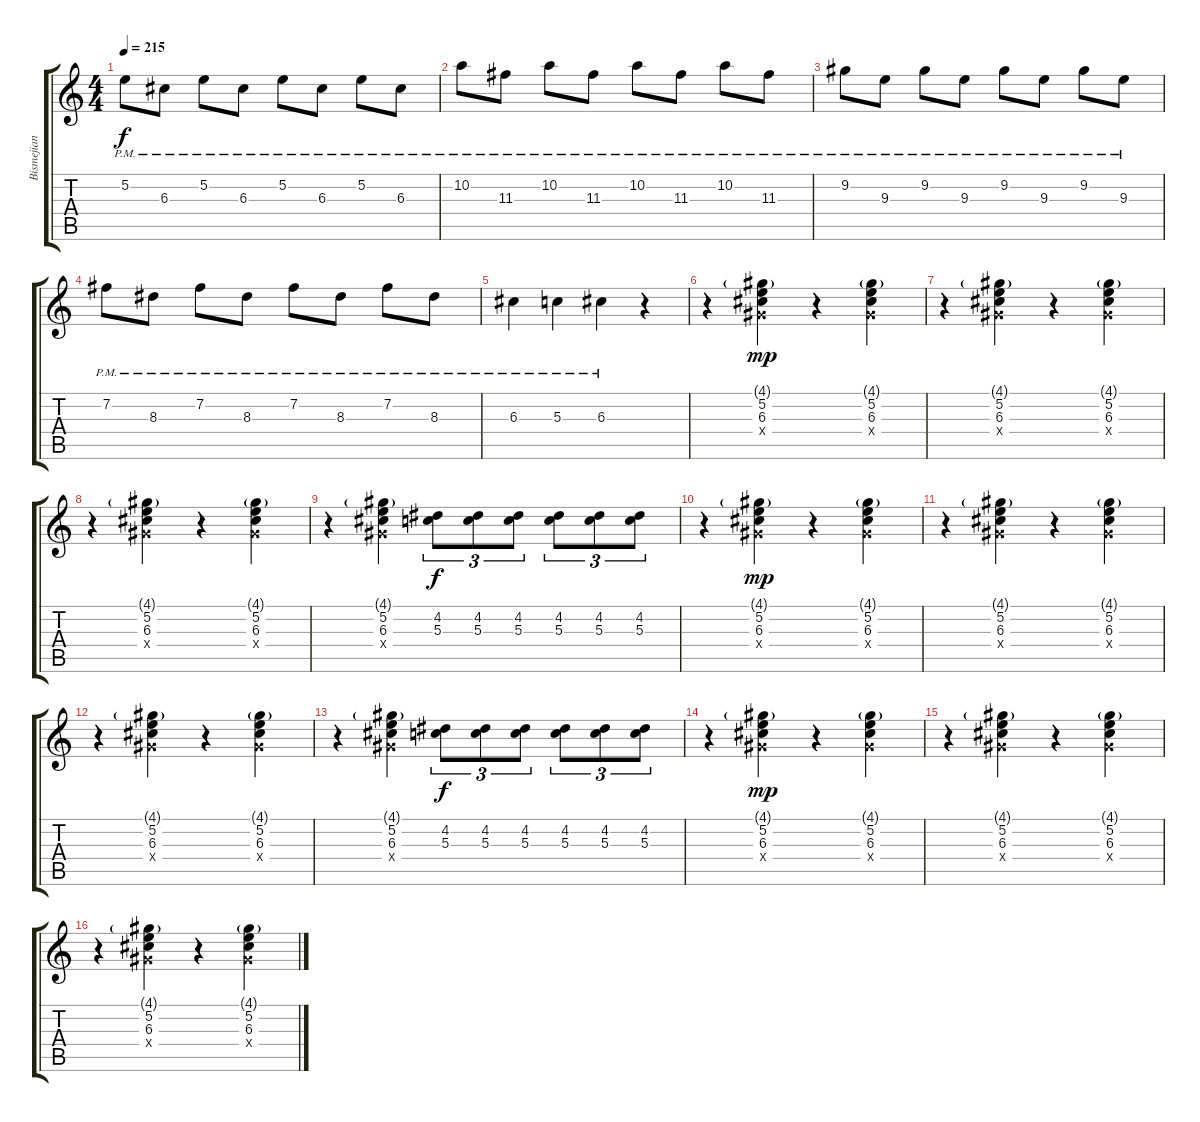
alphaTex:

\track ("Bismejian (rythm)" "Bismejian ") {instrument electricguitarjazz}
\staff {score tabs}
\tuning (E4 B3 G3 D3 A2 E2) {hide}
\ts (4 4)
\tempo 215
\clef g2
\ks c
5.2{pm}.8{dy f} 6.3{pm}.8 5.2{pm}.8 6.3{pm}.8 5.2{pm}.8 6.3{pm}.8 5.2{pm}.8 6.3{pm}.8 |
10.2{pm}.8 11.3{pm}.8 10.2{pm}.8 11.3{pm}.8 10.2{pm}.8 11.3{pm}.8 10.2{pm}.8 11.3{pm}.8 |
9.2{pm}.8 9.3{pm}.8 9.2{pm}.8 9.3{pm}.8 9.2{pm}.8 9.3{pm}.8 9.2{pm}.8 9.3{pm}.8 |
7.2{pm}.8 8.3{pm}.8 7.2{pm}.8 8.3{pm}.8 7.2{pm}.8 8.3{pm}.8 7.2{pm}.8 8.3{pm}.8 |
6.3{pm}.4 5.3{pm}.4 6.3{pm}.4 r.4 |
r.4 (4.1{g} 5.2 6.3 6.4{x}).4{dy mp} r.4 (4.1{g} 5.2 6.3 6.4{x}).4 |
r.4 (4.1{g} 5.2 6.3 6.4{x}).4 r.4 (4.1{g} 5.2 6.3 6.4{x}).4 |
r.4 (4.1{g} 5.2 6.3 6.4{x}).4 r.4 (4.1{g} 5.2 6.3 6.4{x}).4 |
r.4 (4.1{g} 5.2 6.3 6.4{x}).4 (4.2 5.3).8{tu (3 2) dy f} (4.2 5.3).8{tu (3 2)} (4.2 5.3).8{tu (3 2)} (4.2 5.3).8{tu (3 2)} (4.2 5.3).8{tu (3 2)} (4.2 5.3).8{tu (3 2)} |
r.4 (4.1{g} 5.2 6.3 6.4{x}).4{dy mp} r.4 (4.1{g} 5.2 6.3 6.4{x}).4 |
r.4 (4.1{g} 5.2 6.3 6.4{x}).4 r.4 (4.1{g} 5.2 6.3 6.4{x}).4 |
r.4 (4.1{g} 5.2 6.3 6.4{x}).4 r.4 (4.1{g} 5.2 6.3 6.4{x}).4 |
r.4 (4.1{g} 5.2 6.3 6.4{x}).4 (4.2 5.3).8{tu (3 2) dy f} (4.2 5.3).8{tu (3 2)} (4.2 5.3).8{tu (3 2)} (4.2 5.3).8{tu (3 2)} (4.2 5.3).8{tu (3 2)} (4.2 5.3).8{tu (3 2)} |
r.4 (4.1{g} 5.2 6.3 6.4{x}).4{dy mp} r.4 (4.1{g} 5.2 6.3 6.4{x}).4 |
r.4 (4.1{g} 5.2 6.3 6.4{x}).4 r.4 (4.1{g} 5.2 6.3 6.4{x}).4 |
r.4 (4.1{g} 5.2 6.3 6.4{x}).4 r.4 (4.1{g} 5.2 6.3 6.4{x}).4
